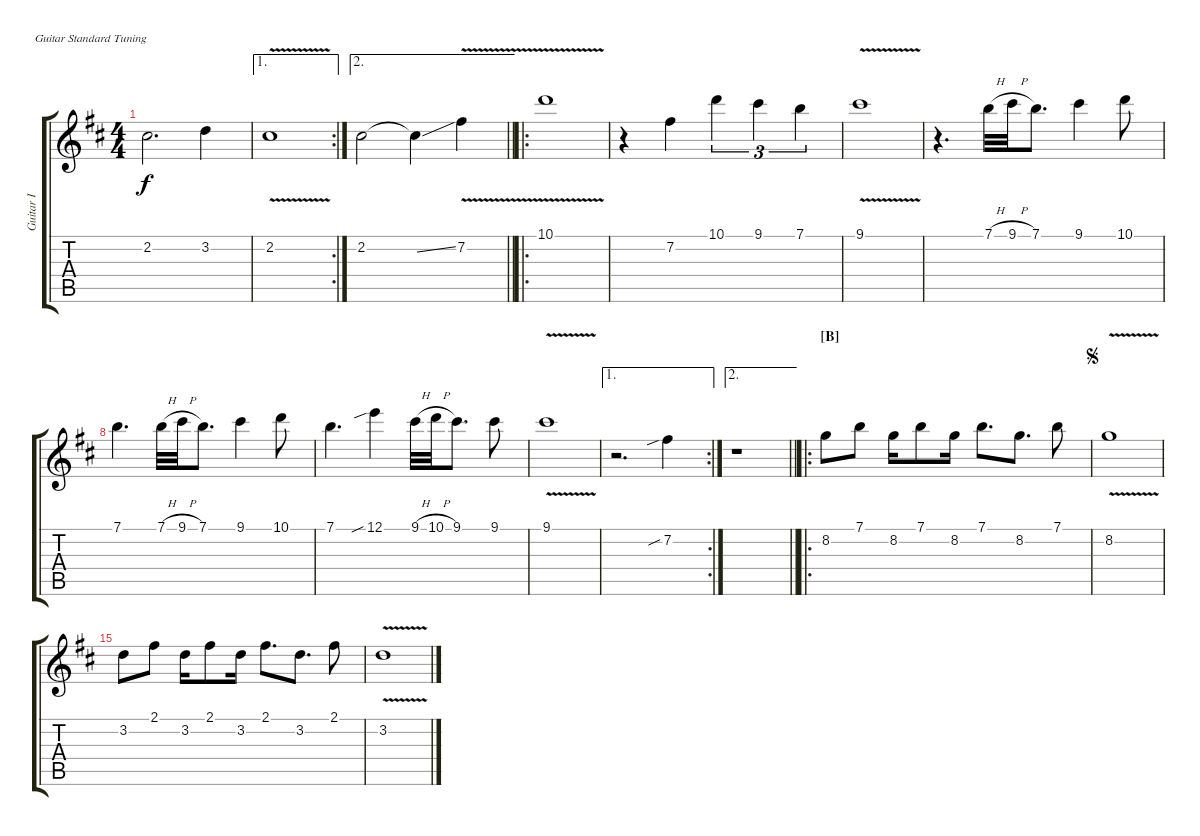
\bracketExtendMode groupsimilarinstruments
\multiTrackTrackNamePolicy hidden
\firstSystemTrackNameMode fullname
\otherSystemsTrackNameMode fullname
\otherSystemsTrackNameOrientation horizontal
\defaultBarNumberDisplay FirstOfSystem
\track ("Guitar I" "S-Gt") {instrument acousticguitarsteel}
\staff {score tabs}
\tuning (E4 B3 G3 D3 A2 E2)
\ts (4 4)
\tempo (90 hide)
\clef g2
\ks d
2.2.2{d dy f} 3.2.4 |
\ae 1
\rc 2
2.2{v}.1 |
\ae 2
\barLineRight lightlight
2.2.2 2.2{ss t}.4 7.2{v}.4 |
\ro
10.1{v}.1 |
r.4 7.2.4 10.1.4{tu (3 2)} 9.1.4{tu (3 2)} 7.1.4{tu (3 2)} |
9.1{v}.1 |
r.4{d} 7.1{h}.32 9.1{h}.32 7.1.8{d} 9.1.4 10.1.8 |
7.1.4{d} 7.1{h}.32 9.1{h}.32 7.1.8{d} 9.1.4 10.1.8 |
7.1.4{d} 12.1{sib}.4 9.1{h}.32 10.1{h}.32 9.1.8{d} 9.1.8 |
9.1{v}.1 |
\ae 1
\rc 2
r.2{d} 7.2{sib}.4 |
\ae 2
\barLineRight lightlight
r.1 |
\ro
\section ("B" "")
8.2.8 7.1.8 8.2.16 7.1.8 8.2.16 7.1.8{d} 8.2.8{d} 7.1.8 |
\jump segno
8.2{v}.1 |
3.2.8 2.1.8 3.2.16 2.1.8 3.2.16 2.1.8{d} 3.2.8{d} 2.1.8 |
3.2{v}.1
